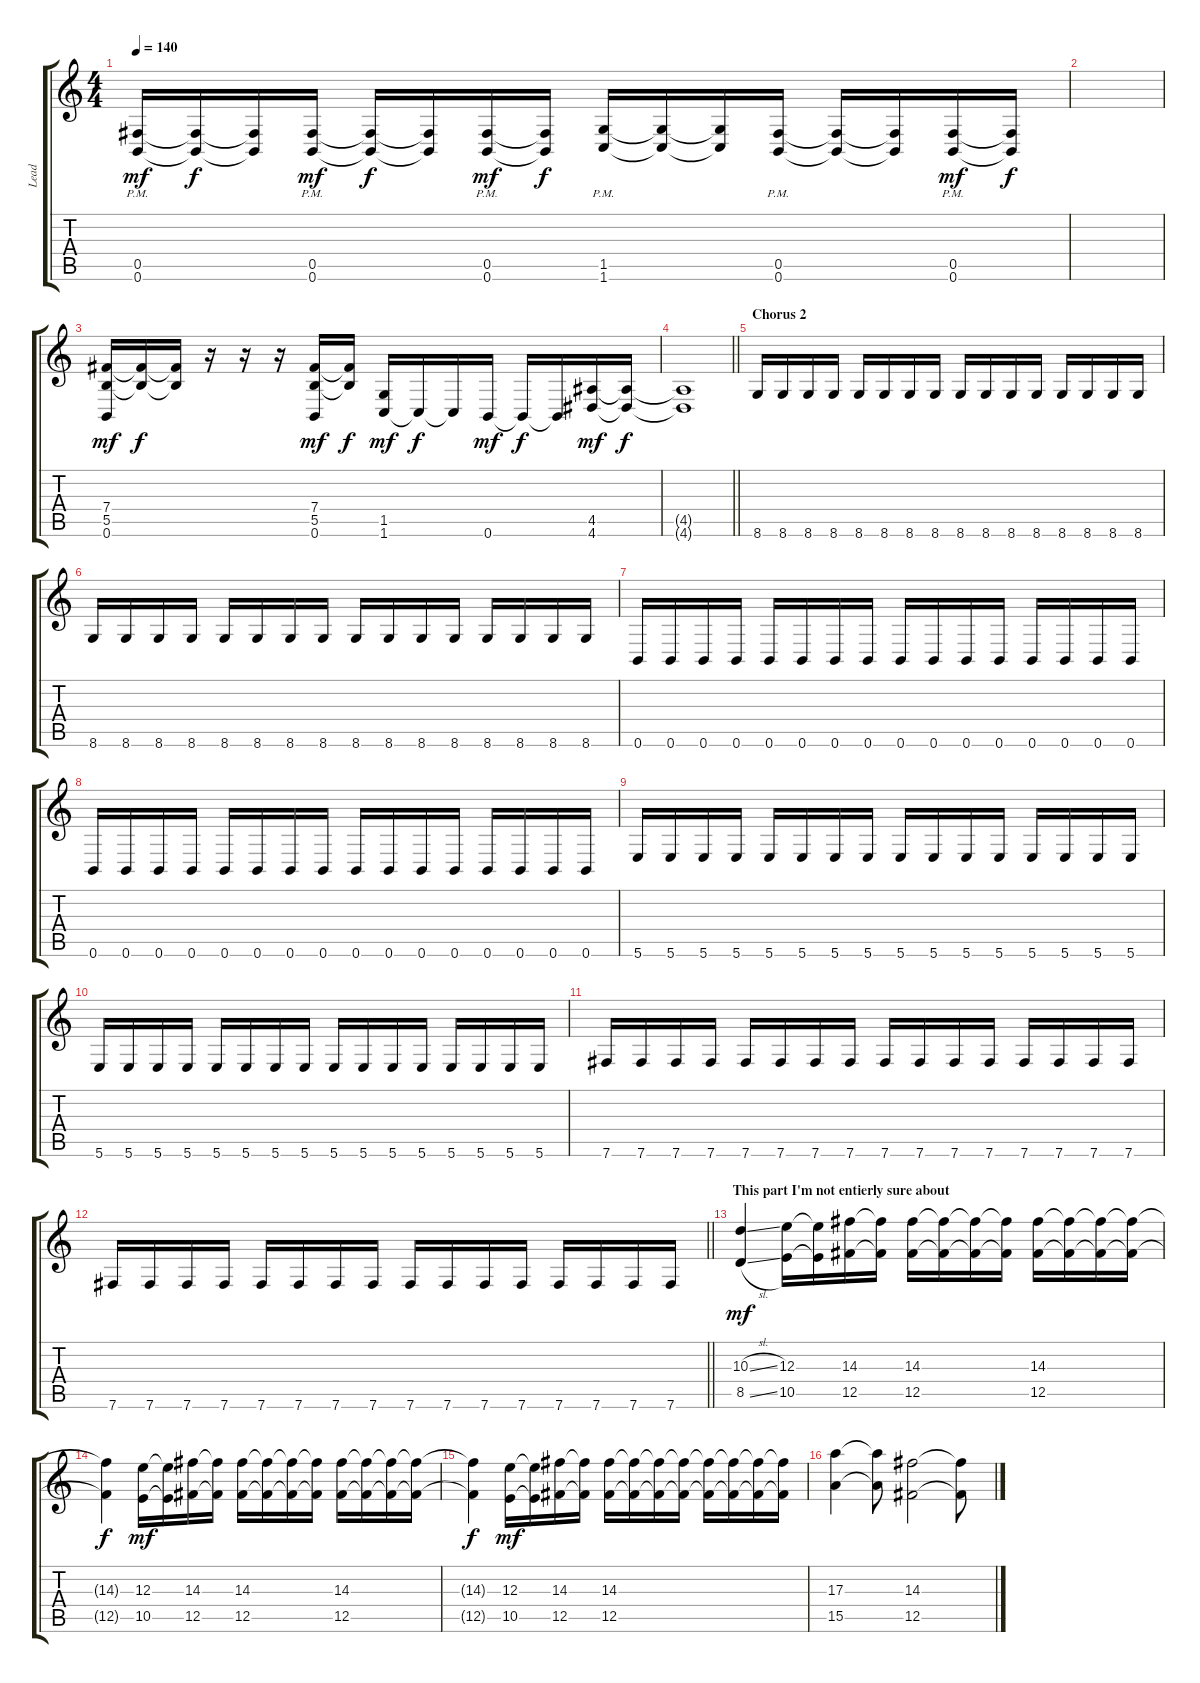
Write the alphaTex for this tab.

\track ("Lead" "Lead") {instrument distortionguitar}
\staff {score tabs}
\tuning (Db4 Ab3 E3 B2 Gb2 B1) {hide}
\ts (4 4)
\tempo 140
\clef g2
\ks c
(0.5{pm} 0.6{pm}).16{dy mf} (0.5{t} 0.6{t}).16{dy f} (0.5{t} 0.6{t}).16 (0.5{pm} 0.6{pm}).16{dy mf} (0.5{t} 0.6{t}).16{dy f} (0.5{t} 0.6{t}).16 (0.5{pm} 0.6{pm}).16{dy mf} (0.5{t} 0.6{t}).16{dy f} (1.5{pm} 1.6{pm}).16 (1.5{t} 1.6{t}).16 (1.5{t} 1.6{t}).16 (0.5{pm} 0.6{pm}).16 (0.5{t} 0.6{t}).16 (0.5{t} 0.6{t}).16 (0.5{pm} 0.6{pm}).16{dy mf} (0.5{t} 0.6{t}).16{dy f} |
|
(7.4 5.5 0.6).16{dy mf} (7.4{t} 5.5{t}).16{dy f} (7.4{t} 5.5{t}).16 r.16 r.16 r.16 (7.4 5.5 0.6).16{dy mf} (7.4{t} 5.5{t}).16{dy f} (1.5 1.6).16{dy mf} 1.6{t}.16{dy f} 1.6{t}.16 0.6.16{dy mf} 0.6{t}.16{dy f} 0.6{t}.16 (4.5 4.6).16{dy mf} (4.5{t} 4.6{t}).16{dy f} |
\barLineRight lightlight
(4.5{t} 4.6{t}).1 |
\section ("" "Chorus 2")
8.6.16 8.6.16 8.6.16 8.6.16 8.6.16 8.6.16 8.6.16 8.6.16 8.6.16 8.6.16 8.6.16 8.6.16 8.6.16 8.6.16 8.6.16 8.6.16 |
8.6.16 8.6.16 8.6.16 8.6.16 8.6.16 8.6.16 8.6.16 8.6.16 8.6.16 8.6.16 8.6.16 8.6.16 8.6.16 8.6.16 8.6.16 8.6.16 |
0.6.16 0.6.16 0.6.16 0.6.16 0.6.16 0.6.16 0.6.16 0.6.16 0.6.16 0.6.16 0.6.16 0.6.16 0.6.16 0.6.16 0.6.16 0.6.16 |
0.6.16 0.6.16 0.6.16 0.6.16 0.6.16 0.6.16 0.6.16 0.6.16 0.6.16 0.6.16 0.6.16 0.6.16 0.6.16 0.6.16 0.6.16 0.6.16 |
5.6.16 5.6.16 5.6.16 5.6.16 5.6.16 5.6.16 5.6.16 5.6.16 5.6.16 5.6.16 5.6.16 5.6.16 5.6.16 5.6.16 5.6.16 5.6.16 |
5.6.16 5.6.16 5.6.16 5.6.16 5.6.16 5.6.16 5.6.16 5.6.16 5.6.16 5.6.16 5.6.16 5.6.16 5.6.16 5.6.16 5.6.16 5.6.16 |
7.6.16 7.6.16 7.6.16 7.6.16 7.6.16 7.6.16 7.6.16 7.6.16 7.6.16 7.6.16 7.6.16 7.6.16 7.6.16 7.6.16 7.6.16 7.6.16 |
\barLineRight lightlight
7.6.16 7.6.16 7.6.16 7.6.16 7.6.16 7.6.16 7.6.16 7.6.16 7.6.16 7.6.16 7.6.16 7.6.16 7.6.16 7.6.16 7.6.16 7.6.16 |
\section ("" "This part I'm not entierly sure about")
(10.3{sl} 8.5{sl}).4{dy mf} (12.3 10.5).16 (12.3{t} 10.5{t}).16 (14.3 12.5).16 (14.3{t} 12.5{t}).16 (14.3 12.5).16 (14.3{t} 12.5{t}).16 (14.3{t} 12.5{t}).16 (14.3{t} 12.5{t}).16 (14.3 12.5).16 (14.3{t} 12.5{t}).16 (14.3{t} 12.5{t}).16 (14.3{t} 12.5{t}).16 |
(14.3{t} 12.5{t}).4{dy f} (12.3 10.5).16{dy mf} (12.3{t} 10.5{t}).16 (14.3 12.5).16 (14.3{t} 12.5{t}).16 (14.3 12.5).16 (14.3{t} 12.5{t}).16 (14.3{t} 12.5{t}).16 (14.3{t} 12.5{t}).16 (14.3 12.5).16 (14.3{t} 12.5{t}).16 (14.3{t} 12.5{t}).16 (14.3{t} 12.5{t}).16 |
(14.3{t} 12.5{t}).4{dy f} (12.3 10.5).16{dy mf} (12.3{t} 10.5{t}).16 (14.3 12.5).16 (14.3{t} 12.5{t}).16 (14.3 12.5).16 (14.3{t} 12.5{t}).16 (14.3{t} 12.5{t}).16 (14.3{t} 12.5{t}).16 (14.3{t} 12.5{t}).16 (14.3{t} 12.5{t}).16 (14.3{t} 12.5{t}).16 (14.3{t} 12.5{t}).16 |
(17.3 15.5).4 (17.3{t} 15.5{t}).8 (14.3 12.5).2 (14.3{t} 12.5{t}).8
